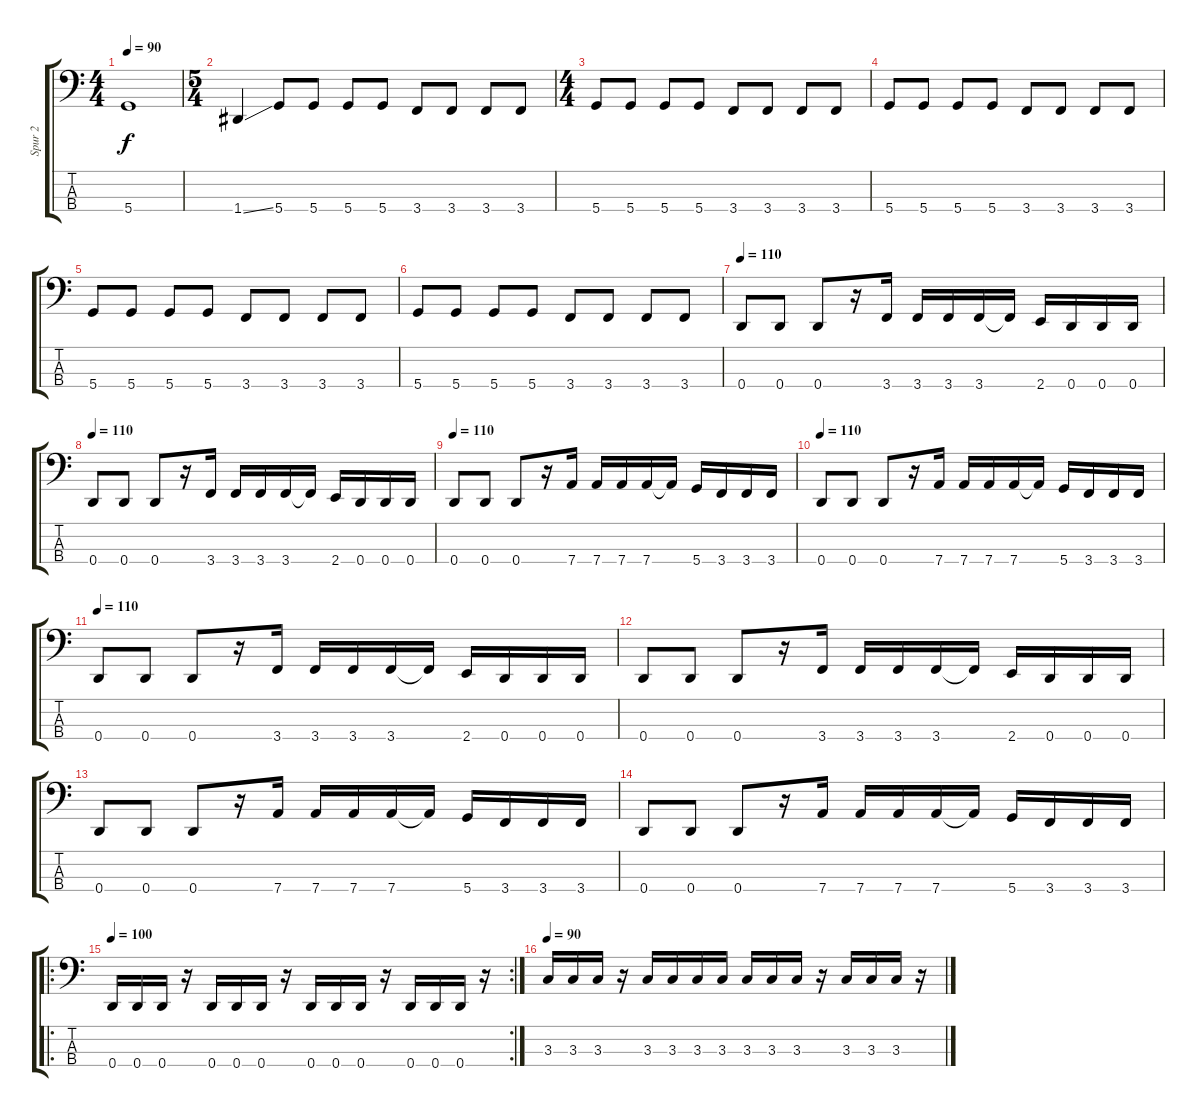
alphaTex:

\track ("Spur 2" "Spur 2") {instrument electricbasspick}
\staff {score tabs}
\tuning (G2 D2 A1 D1) {hide}
\ts (4 4)
\tempo 90
\clef f4
\ks c
5.4.1{dy f instrument electricbasspick} |
\ts (5 4)
1.4{ss}.4 5.4.8 5.4.8 5.4.8 5.4.8 3.4.8 3.4.8 3.4.8 3.4.8 |
\ts (4 4)
5.4.8 5.4.8 5.4.8 5.4.8 3.4.8 3.4.8 3.4.8 3.4.8 |
5.4.8 5.4.8 5.4.8 5.4.8 3.4.8 3.4.8 3.4.8 3.4.8 |
5.4.8 5.4.8 5.4.8 5.4.8 3.4.8 3.4.8 3.4.8 3.4.8 |
5.4.8 5.4.8 5.4.8 5.4.8 3.4.8 3.4.8 3.4.8 3.4.8 |
\tempo 110
0.4.8 0.4.8 0.4.8 r.16 3.4.16 3.4.16 3.4.16 3.4.16 3.4{t}.16 2.4.16 0.4.16 0.4.16 0.4.16 |
\tempo 110
0.4.8 0.4.8 0.4.8 r.16 3.4.16 3.4.16 3.4.16 3.4.16 3.4{t}.16 2.4.16 0.4.16 0.4.16 0.4.16 |
\tempo 110
0.4.8 0.4.8 0.4.8 r.16 7.4.16 7.4.16 7.4.16 7.4.16 7.4{t}.16 5.4.16 3.4.16 3.4.16 3.4.16 |
\tempo 110
0.4.8 0.4.8 0.4.8 r.16 7.4.16 7.4.16 7.4.16 7.4.16 7.4{t}.16 5.4.16 3.4.16 3.4.16 3.4.16 |
\tempo 110
0.4.8 0.4.8 0.4.8 r.16 3.4.16 3.4.16 3.4.16 3.4.16 3.4{t}.16 2.4.16 0.4.16 0.4.16 0.4.16 |
0.4.8 0.4.8 0.4.8 r.16 3.4.16 3.4.16 3.4.16 3.4.16 3.4{t}.16 2.4.16 0.4.16 0.4.16 0.4.16 |
0.4.8 0.4.8 0.4.8 r.16 7.4.16 7.4.16 7.4.16 7.4.16 7.4{t}.16 5.4.16 3.4.16 3.4.16 3.4.16 |
0.4.8 0.4.8 0.4.8 r.16 7.4.16 7.4.16 7.4.16 7.4.16 7.4{t}.16 5.4.16 3.4.16 3.4.16 3.4.16 |
\ro
\rc 2
\tempo 100
0.4.16 0.4.16 0.4.16 r.16 0.4.16 0.4.16 0.4.16 r.16 0.4.16 0.4.16 0.4.16 r.16 0.4.16 0.4.16 0.4.16 r.16 |
\tempo 90
3.3.16 3.3.16 3.3.16 r.16 3.3.16 3.3.16 3.3.16 3.3.16 3.3.16 3.3.16 3.3.16 r.16 3.3.16 3.3.16 3.3.16 r.16
